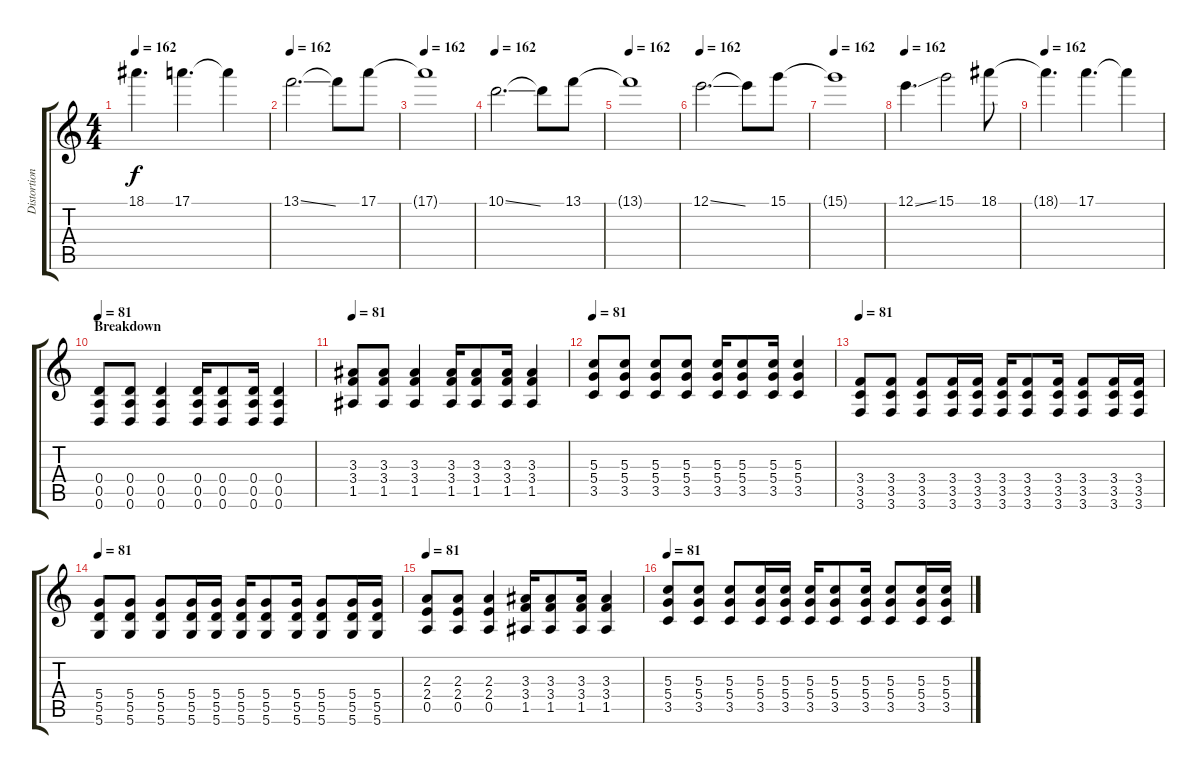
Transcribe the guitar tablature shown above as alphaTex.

\track ("Distortion Guitar" "Distortion") {instrument distortionguitar}
\staff {score tabs}
\tuning (E4 B3 G3 D3 A2 D2) {hide}
\ts (4 4)
\tempo 162
\clef g2
\ks c
18.1{t}.4{d dy f} 17.1.4{d} 17.1{t}.4 |
\tempo 162
13.1{ss}.2{d} 13.1{t}.8 17.1.8 |
\tempo 162
17.1{t}.1 |
\tempo 162
10.1{ss}.2{d} 10.1{t}.8 13.1.8 |
\tempo 162
13.1{t}.1 |
\tempo 162
12.1{ss}.2{d} 12.1{t}.8 15.1.8 |
\tempo 162
15.1{t}.1 |
\tempo 162
12.1{ss}.4{d} 15.1.2 18.1.8 |
\tempo 162
18.1{t}.4{d} 17.1.4{d} 17.1{t}.4 |
\section ("" "Breakdown")
\tempo 81
(0.4 0.5 0.6).8 (0.4 0.5 0.6).8 (0.4 0.5 0.6).4 (0.4 0.5 0.6).16 (0.4 0.5 0.6).8 (0.4 0.5 0.6).16 (0.4 0.5 0.6).4 |
\tempo 81
(3.3 3.4 1.5).8 (3.3 3.4 1.5).8 (3.3 3.4 1.5).4 (3.3 3.4 1.5).16 (3.3 3.4 1.5).8 (3.3 3.4 1.5).16 (3.3 3.4 1.5).4 |
\tempo 81
(5.3 5.4 3.5).8 (5.3 5.4 3.5).8 (5.3 5.4 3.5).8 (5.3 5.4 3.5).8 (5.3 5.4 3.5).16 (5.3 5.4 3.5).8 (5.3 5.4 3.5).16 (5.3 5.4 3.5).4 |
\tempo 81
(3.4 3.5 3.6).8 (3.4 3.5 3.6).8 (3.4 3.5 3.6).8 (3.4 3.5 3.6).16 (3.4 3.5 3.6).16 (3.4 3.5 3.6).16 (3.4 3.5 3.6).8 (3.4 3.5 3.6).16 (3.4 3.5 3.6).8 (3.4 3.5 3.6).16 (3.4 3.5 3.6).16 |
\tempo 81
(5.4 5.5 5.6).8 (5.4 5.5 5.6).8 (5.4 5.5 5.6).8 (5.4 5.5 5.6).16 (5.4 5.5 5.6).16 (5.4 5.5 5.6).16 (5.4 5.5 5.6).8 (5.4 5.5 5.6).16 (5.4 5.5 5.6).8 (5.4 5.5 5.6).16 (5.4 5.5 5.6).16 |
\tempo 81
(2.3 2.4 0.5).8 (2.3 2.4 0.5).8 (2.3 2.4 0.5).4 (3.3 3.4 1.5).16 (3.3 3.4 1.5).8 (3.3 3.4 1.5).16 (3.3 3.4 1.5).4 |
\tempo 81
(5.3 5.4 3.5).8 (5.3 5.4 3.5).8 (5.3 5.4 3.5).8 (5.3 5.4 3.5).16 (5.3 5.4 3.5).16 (5.3 5.4 3.5).16 (5.3 5.4 3.5).8 (5.3 5.4 3.5).16 (5.3 5.4 3.5).8 (5.3 5.4 3.5).16 (5.3 5.4 3.5).16
